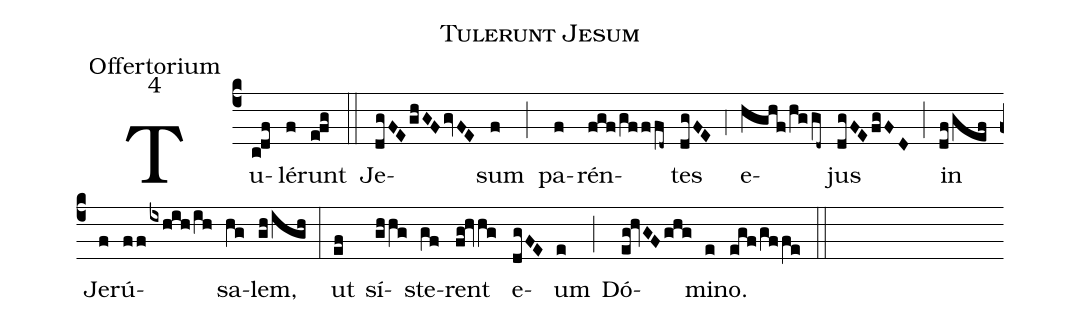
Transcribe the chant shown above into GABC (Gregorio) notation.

name:Tulerunt Jesum;
office-part:Offertorium;
mode:4;
%%
(c4) Tu(c!df)lé(f)runt(e!fg) (::)
Je(dgFE/ghGF/gvFE)sum(f) (;) pa(f)rén(fgf/gfffd~)tes(dgFE) (,4) e(hghf/hggd~)jus(dgFE/fgFD) (;) in(df/gef) Je(f)rú(ff/ixhih/ih)sa(hg)lem,(gh/igh) (:)
ut(ef) sí(ghhg)ste(gf)rent(fg!hvhg) e(dgFE)um(e) (;) Dó(eg!hvGF/ghg)mi(e)no.(egf/gffe) (::)
